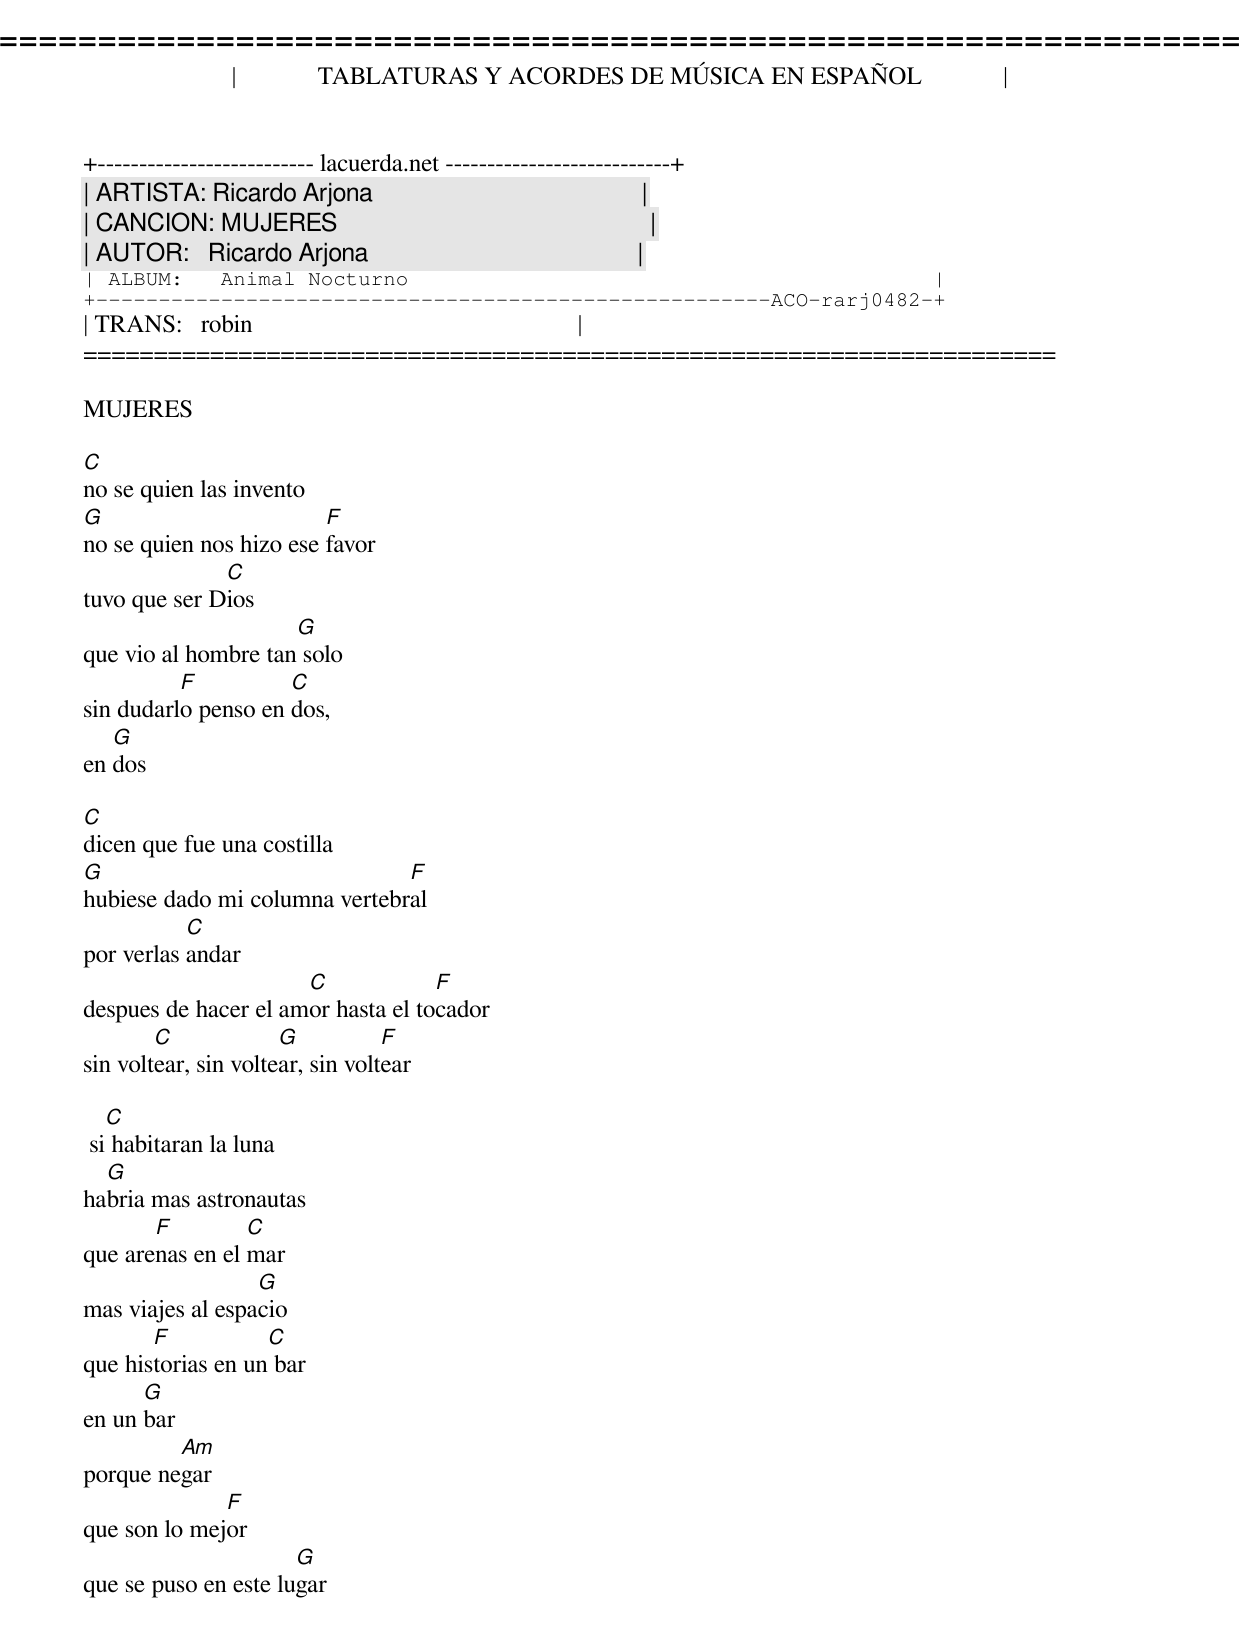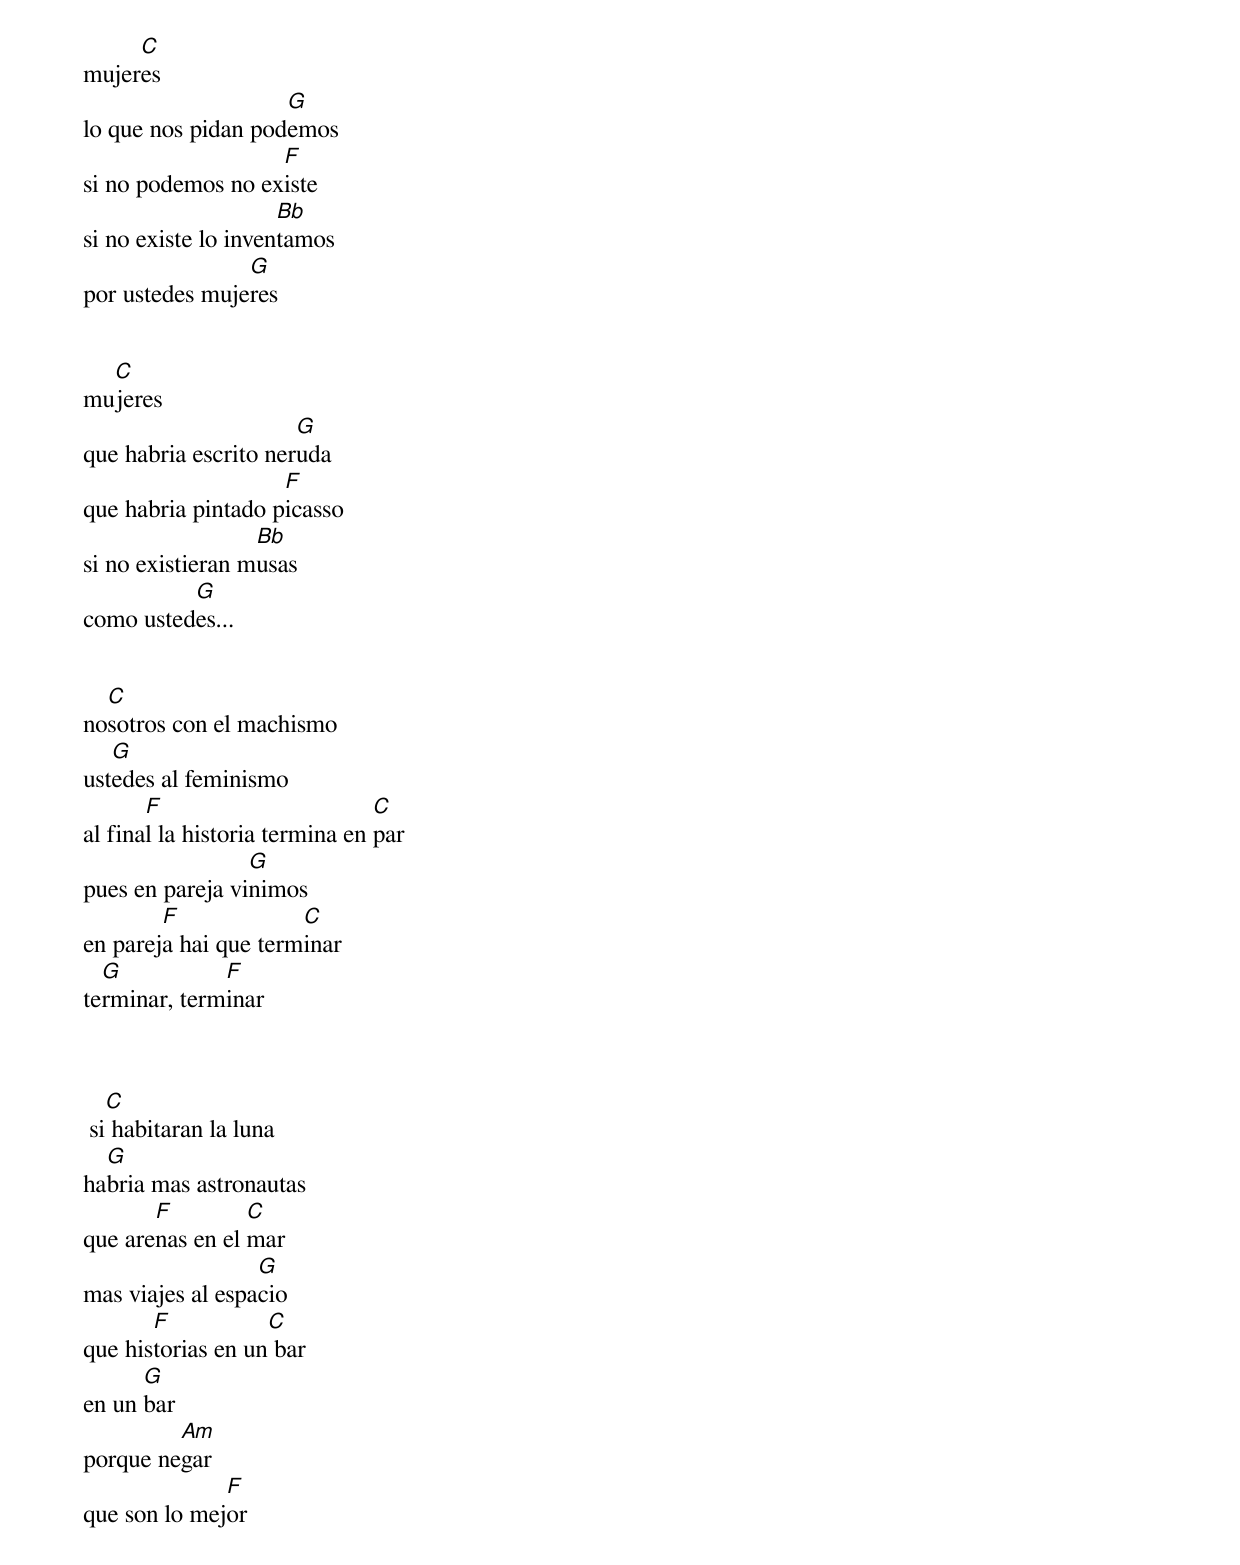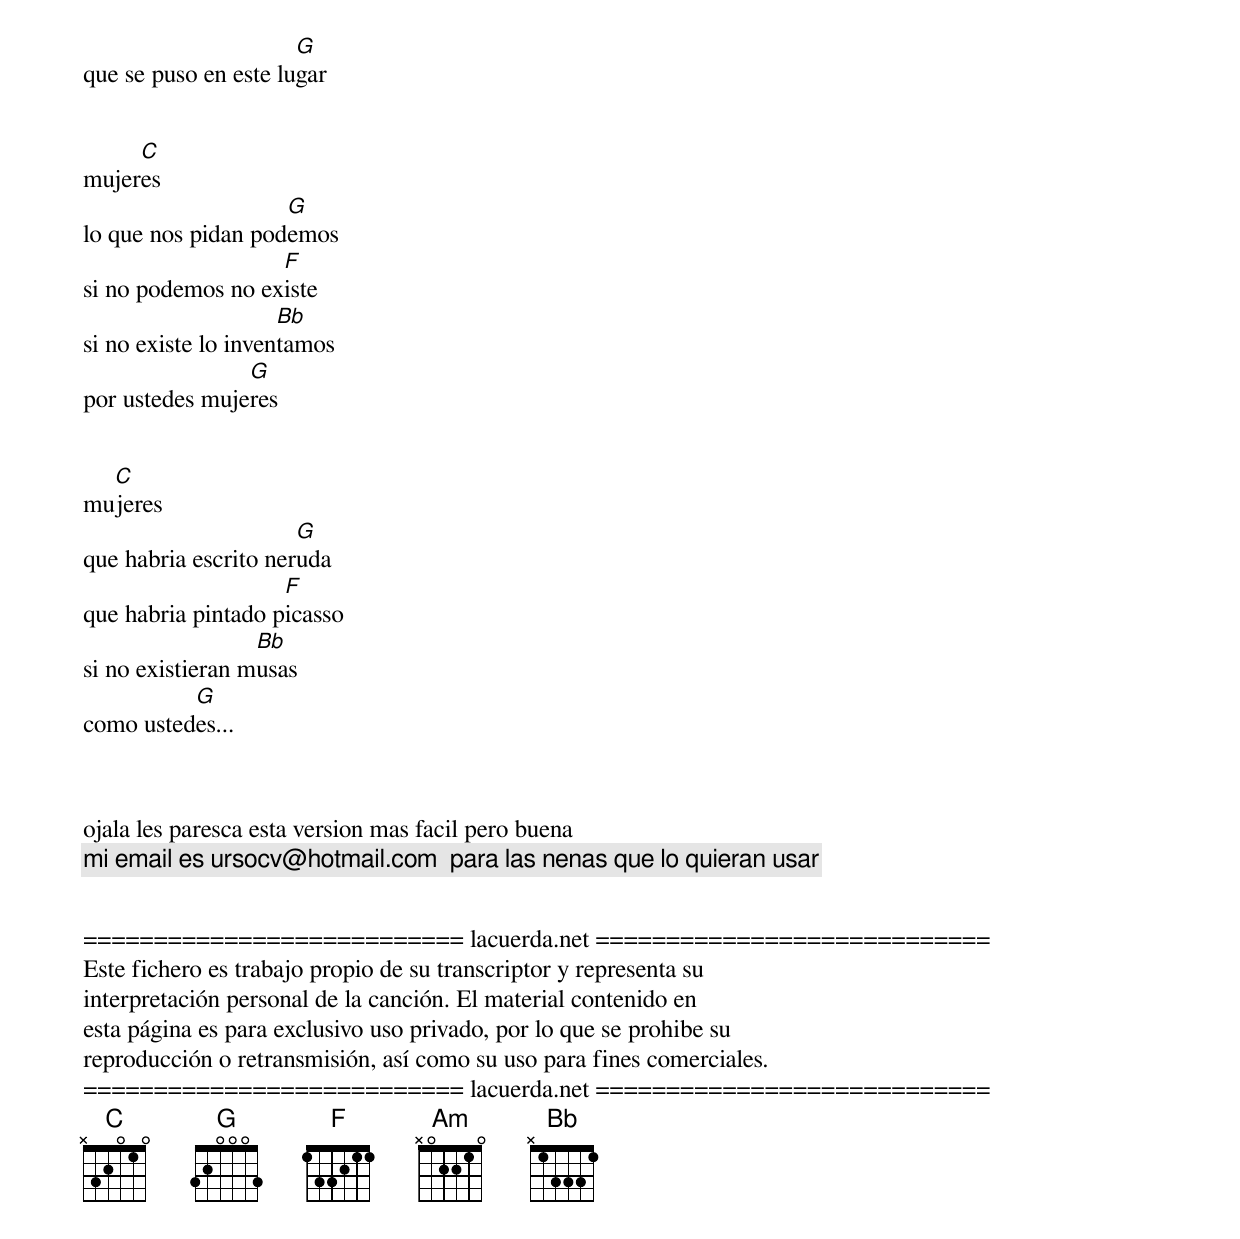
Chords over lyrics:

=====================================================================
|             TABLATURAS Y ACORDES DE MÚSICA EN ESPAÑOL             |
+-------------------------- lacuerda.net ---------------------------+
| ARTISTA: Ricardo Arjona                                           |
| CANCION: MUJERES                                                  |
| AUTOR:   Ricardo Arjona                                           |
| ALBUM:   Animal Nocturno                                          |
+------------------------------------------------------ACO-rarj0482-+
| TRANS:   robin                                                    |
=====================================================================

MUJERES

C
no se quien las invento
G                        F
no se quien nos hizo ese favor
              C
tuvo que ser Dios
                     G
que vio al hombre tan solo
          F          C
sin dudarlo penso en dos,
   G
en dos

C
dicen que fue una costilla
G                              F
hubiese dado mi columna vertebral
           C
por verlas andar
                      C             F
despues de hacer el amor hasta el tocador
        C             G           F
sin voltear, sin voltear, sin voltear

   C
 si habitaran la luna
  G
habria mas astronautas
       F         C
que arenas en el mar
                  G
mas viajes al espacio
       F           C
que historias en un bar
      G
en un bar
         Am
porque negar
              F
que son lo mejor
                      G
que se puso en este lugar


     C
mujeres
                    G
lo que nos pidan podemos
                   F
si no podemos no existe
                     Bb
si no existe lo inventamos
                G
por ustedes mujeres


  C
mujeres
                      G
que habria escrito neruda
                    F
que habria pintado picasso
                  Bb
si no existieran musas
          G
como ustedes...


  C
nosotros con el machismo
   G
ustedes al feminismo
       F                        C
al final la historia termina en par
                 G
pues en pareja vinimos
        F             C
en pareja hai que terminar
  G           F
terminar, terminar



   C
 si habitaran la luna
  G
habria mas astronautas
       F         C
que arenas en el mar
                  G
mas viajes al espacio
       F           C
que historias en un bar
      G
en un bar
         Am
porque negar
              F
que son lo mejor
                      G
que se puso en este lugar


     C
mujeres
                    G
lo que nos pidan podemos
                   F
si no podemos no existe
                     Bb
si no existe lo inventamos
                G
por ustedes mujeres


  C
mujeres
                      G
que habria escrito neruda
                    F
que habria pintado picasso
                  Bb
si no existieran musas
          G
como ustedes...



ojala les paresca esta version mas facil pero buena
mi email es ursocv@hotmail.com  para las nenas que lo quieran usar


=========================== lacuerda.net ============================
Este fichero es trabajo propio de su transcriptor y representa su
interpretación personal de la canción. El material contenido en
esta página es para exclusivo uso privado, por lo que se prohibe su
reproducción o retransmisión, así como su uso para fines comerciales.
=========================== lacuerda.net ============================
